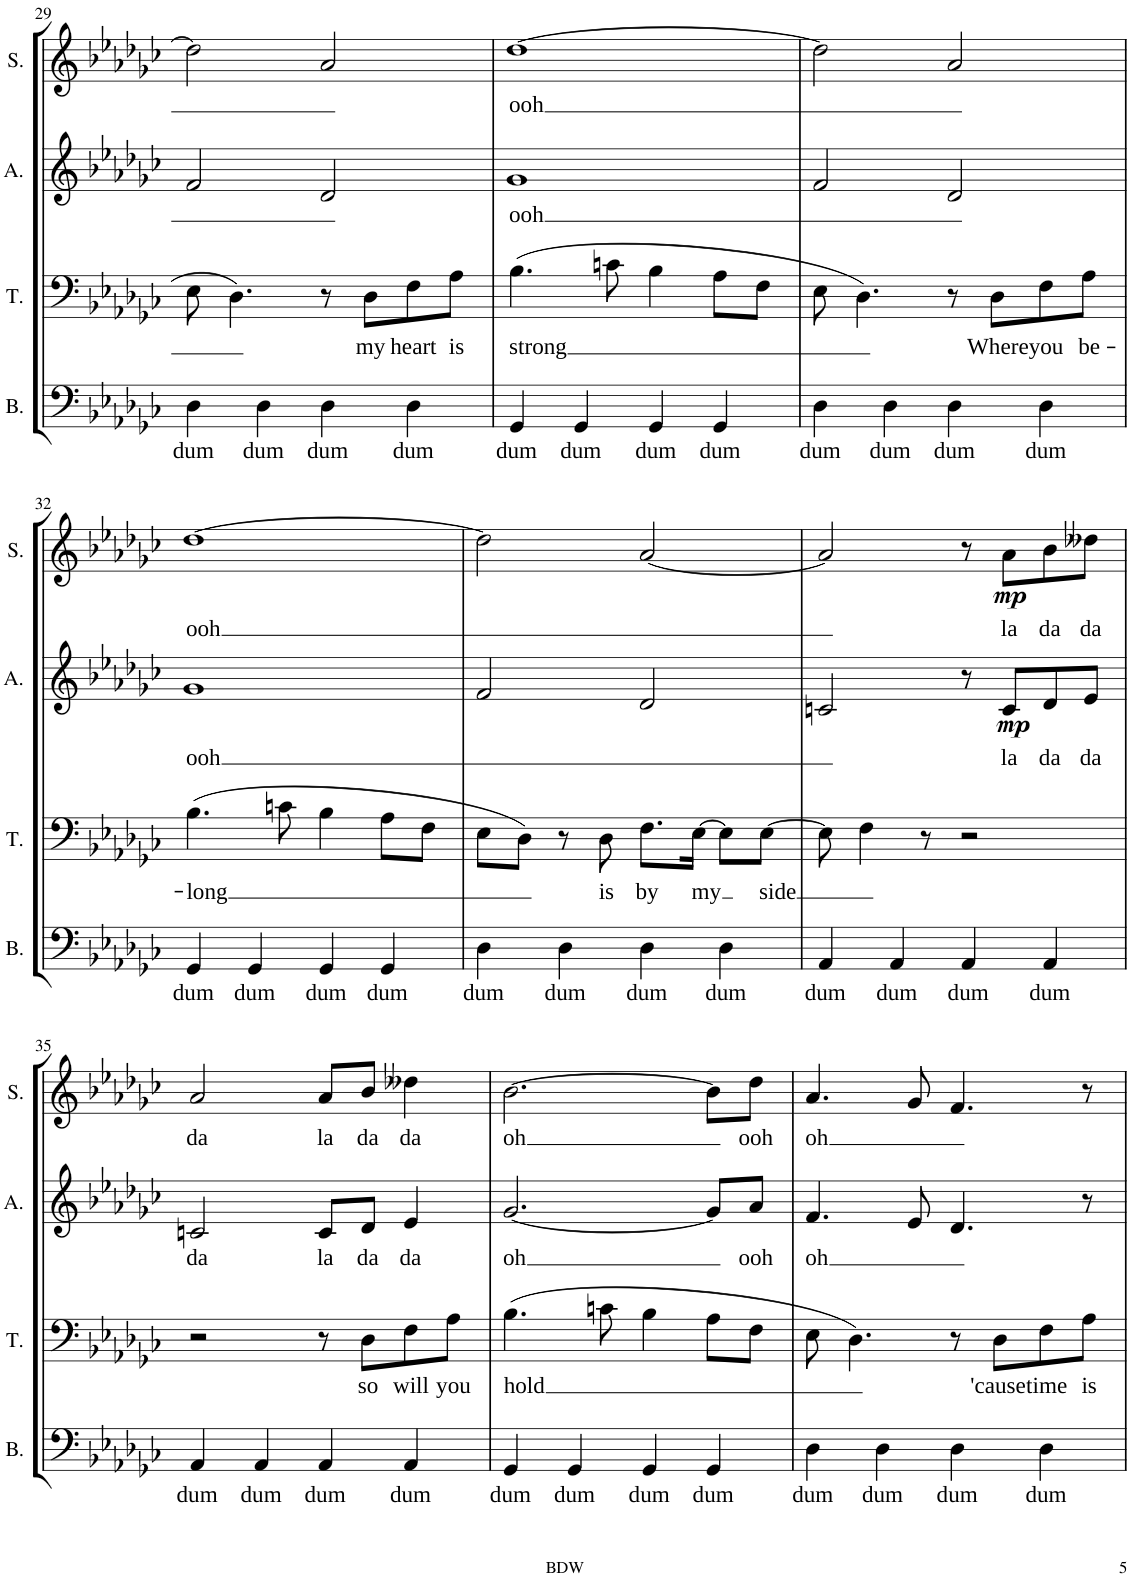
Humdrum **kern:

**kern	**text	**kern	**text	**kern	**text	**dynam	**kern	**text	**dynam
*part4	*part4	*part3	*part3	*part2	*part2	*part2	*part1	*part1	*part1
*staff4	*staff4	*staff3	*staff3	*staff2	*staff2	*staff2	*staff1	*staff1	*staff1
*I"Bass	*	*I"Tenor	*	*I"Alto	*	*	*I"Soprano	*	*
*I'B.	*	*I'T.	*	*I'A.	*	*	*I'S.	*	*
!!LO:PB:g=z
*clefF4	*	*clefF4	*	*clefG2	*	*	*clefG2	*	*
*k[b-e-a-d-g-c-]	*	*k[b-e-a-d-g-c-]	*	*k[b-e-a-d-g-c-]	*	*	*k[b-e-a-d-g-c-]	*	*
*M4/4	*	*M4/4	*	*M4/4	*	*	*M4/4	*	*
=29	=29	=29	=29	=29	=29	=29	=29	=29	=29
!	!LO:LY:b	!	!	!	!	!	!	!	!
4D-\	dum	8E-\	.	2f/	.	.	2dd-\]	.	.
.	.	4.D-\	.	.	.	.	.	.	.
!	!LO:LY:b	!	!	!	!	!	!	!	!
4D-\	dum	.	.	.	.	.	.	.	.
!	!LO:LY:b	!	!	!	!	!	!	!	!
4D-\	dum	8r	.	2d-/	.	.	2a-/	.	.
!	!	!	!LO:LY:b	!	!	!	!	!	!
.	.	8D-\L	my	.	.	.	.	.	.
!	!LO:LY:b	!	!LO:LY:b	!	!	!	!	!	!
4D-\	dum	8F\	heart	.	.	.	.	.	.
!	!	!	!LO:LY:b	!	!	!	!	!	!
.	.	8A-\J	is	.	.	.	.	.	.
=30	=30	=30	=30	=30	=30	=30	=30	=30	=30
!	!LO:LY:b	!	!LO:LY:b	!	!LO:LY:b	!	!	!LO:LY:b	!
4GG-/	dum	(4.B-\	-strong	1g-	ooh	.	[1dd-	ooh	.
!	!LO:LY:b	!	!	!	!	!	!	!	!
4GG-/	dum	.	.	.	.	.	.	.	.
.	.	8cn\	.	.	.	.	.	.	.
!	!LO:LY:b	!	!	!	!	!	!	!	!
4GG-/	dum	4B-\	.	.	.	.	.	.	.
!	!LO:LY:b	!	!	!	!	!	!	!	!
4GG-/	dum	8A-\L	.	.	.	.	.	.	.
.	.	8F\J	.	.	.	.	.	.	.
=31	=31	=31	=31	=31	=31	=31	=31	=31	=31
!	!LO:LY:b	!	!	!	!	!	!	!	!
4D-\	dum	8E-\	.	2f/	.	.	2dd-\]	.	.
.	.	4.D-\)	.	.	.	.	.	.	.
!	!LO:LY:b	!	!	!	!	!	!	!	!
4D-\	dum	.	.	.	.	.	.	.	.
!	!LO:LY:b	!	!	!	!	!	!	!	!
4D-\	dum	8r	.	2d-/	.	.	2a-/	.	.
!	!	!	!LO:LY:b	!	!	!	!	!	!
.	.	8D-\L	Where	.	.	.	.	.	.
!	!LO:LY:b	!	!LO:LY:b	!	!	!	!	!	!
4D-\	dum	8F\	you	.	.	.	.	.	.
!	!	!	!LO:LY:b	!	!	!	!	!	!
.	.	8A-\J	be-	.	.	.	.	.	.
!!LO:LB:g=z
=32	=32	=32	=32	=32	=32	=32	=32	=32	=32
!	!LO:LY:b	!	!LO:LY:b	!	!LO:LY:b	!	!	!LO:LY:b	!
4GG-/	dum	(4.B-\	-long	1g-	ooh	.	[1dd-	ooh	.
!	!LO:LY:b	!	!	!	!	!	!	!	!
4GG-/	dum	.	.	.	.	.	.	.	.
.	.	8cn\	.	.	.	.	.	.	.
!	!LO:LY:b	!	!	!	!	!	!	!	!
4GG-/	dum	4B-\	.	.	.	.	.	.	.
!	!LO:LY:b	!	!	!	!	!	!	!	!
4GG-/	dum	8A-\L	.	.	.	.	.	.	.
.	.	8F\J	.	.	.	.	.	.	.
=33	=33	=33	=33	=33	=33	=33	=33	=33	=33
!	!LO:LY:b	!	!	!	!	!	!	!	!
4D-\	dum	8E-\L	.	2f/	.	.	2dd-\]	.	.
.	.	8D-\J)	.	.	.	.	.	.	.
!	!LO:LY:b	!	!	!	!	!	!	!	!
4D-\	dum	8r	.	.	.	.	.	.	.
!	!	!	!LO:LY:b	!	!	!	!	!	!
.	.	8D-\	is	.	.	.	.	.	.
!	!LO:LY:b	!	!LO:LY:b	!	!	!	!	!	!
4D-\	dum	8.F\L	by	2d-/	.	.	[2a-/	.	.
!	!	!	!LO:LY:b	!	!	!	!	!	!
.	.	[16E-\Jk	my	.	.	.	.	.	.
!	!LO:LY:b	!	!	!	!	!	!	!	!
4D-\	dum	8E-\L]	.	.	.	.	.	.	.
!	!	!	!LO:LY:b	!	!	!	!	!	!
.	.	[8E-\J	side	.	.	.	.	.	.
=34	=34	=34	=34	=34	=34	=34	=34	=34	=34
!	!LO:LY:b	!	!	!	!	!	!	!	!
4AA-/	dum	8E-\]	.	2cn/	.	.	2a-/]	.	.
.	.	4F\	.	.	.	.	.	.	.
!	!LO:LY:b	!	!	!	!	!	!	!	!
4AA-/	dum	.	.	.	.	.	.	.	.
.	.	8r	.	.	.	.	.	.	.
!	!LO:LY:b	!	!	!	!	!	!	!	!
4AA-/	dum	2r	.	8r	.	.	8r	.	.
!	!	!	!	!	!LO:LY:b	!LO:DY:b	!	!LO:LY:b	!LO:DY:b
.	.	.	.	8c/L	la	mp	8a-\L	la	mp
!	!LO:LY:b	!	!	!	!LO:LY:b	!	!	!LO:LY:b	!
4AA-/	dum	.	.	8d-/	da	.	8b-\	da	.
!	!	!	!	!	!LO:LY:b	!	!	!LO:LY:b	!
.	.	.	.	8e-/J	da	.	8dd--X\J	da	.
!!LO:LB:g=z
=35	=35	=35	=35	=35	=35	=35	=35	=35	=35
!	!LO:LY:b	!	!	!	!LO:LY:b	!	!	!LO:LY:b	!
4AA-/	dum	2r	.	2cn/	da	.	2a-/	da	.
!	!LO:LY:b	!	!	!	!	!	!	!	!
4AA-/	dum	.	.	.	.	.	.	.	.
!	!LO:LY:b	!	!	!	!LO:LY:b	!	!	!LO:LY:b	!
4AA-/	dum	8r	.	8c/L	la	.	8a-/L	la	.
!	!	!	!LO:LY:b	!	!LO:LY:b	!	!	!LO:LY:b	!
.	.	8D-\L	so	8d-/J	da	.	8b-/J	da	.
!	!LO:LY:b	!	!LO:LY:b	!	!LO:LY:b	!	!	!LO:LY:b	!
4AA-/	dum	8F\	will	4e-/	da	.	4dd--X\	da	.
!	!	!	!LO:LY:b	!	!	!	!	!	!
.	.	8A-\J	you	.	.	.	.	.	.
=36	=36	=36	=36	=36	=36	=36	=36	=36	=36
!	!LO:LY:b	!	!LO:LY:b	!	!LO:LY:b	!	!	!LO:LY:b	!
4GG-/	dum	(4.B-\	-hold	[2.g-/	oh	.	[2.b-\	oh	.
!	!LO:LY:b	!	!	!	!	!	!	!	!
4GG-/	dum	.	.	.	.	.	.	.	.
.	.	8cn\	.	.	.	.	.	.	.
!	!LO:LY:b	!	!	!	!	!	!	!	!
4GG-/	dum	4B-\	.	.	.	.	.	.	.
!	!LO:LY:b	!	!	!	!	!	!	!	!
4GG-/	dum	8A-\L	.	8g-/L]	.	.	8b-\L]	.	.
!	!	!	!	!	!LO:LY:b	!	!	!LO:LY:b	!
.	.	8F\J	.	8a-/J	ooh	.	8dd-\J	ooh	.
=37	=37	=37	=37	=37	=37	=37	=37	=37	=37
!	!LO:LY:b	!	!	!	!LO:LY:b	!	!	!LO:LY:b	!
4D-\	dum	8E-\	.	4.f/	oh	.	4.a-/	oh	.
.	.	4.D-\)	.	.	.	.	.	.	.
!	!LO:LY:b	!	!	!	!	!	!	!	!
4D-\	dum	.	.	.	.	.	.	.	.
.	.	.	.	8e-/	.	.	8g-/	.	.
!	!LO:LY:b	!	!	!	!	!	!	!	!
4D-\	dum	8r	.	4.d-/	.	.	4.f/	.	.
!	!	!	!LO:LY:b	!	!	!	!	!	!
.	.	8D-\L	'cause	.	.	.	.	.	.
!	!LO:LY:b	!	!LO:LY:b	!	!	!	!	!	!
4D-\	dum	8F\	time	.	.	.	.	.	.
!	!	!	!LO:LY:b	!	!	!	!	!	!
.	.	8A-\J	is	8r	.	.	8r	.	.
=	=	=	=	=	=	=	=	=	=
*-	*-	*-	*-	*-	*-	*-	*-	*-	*-
